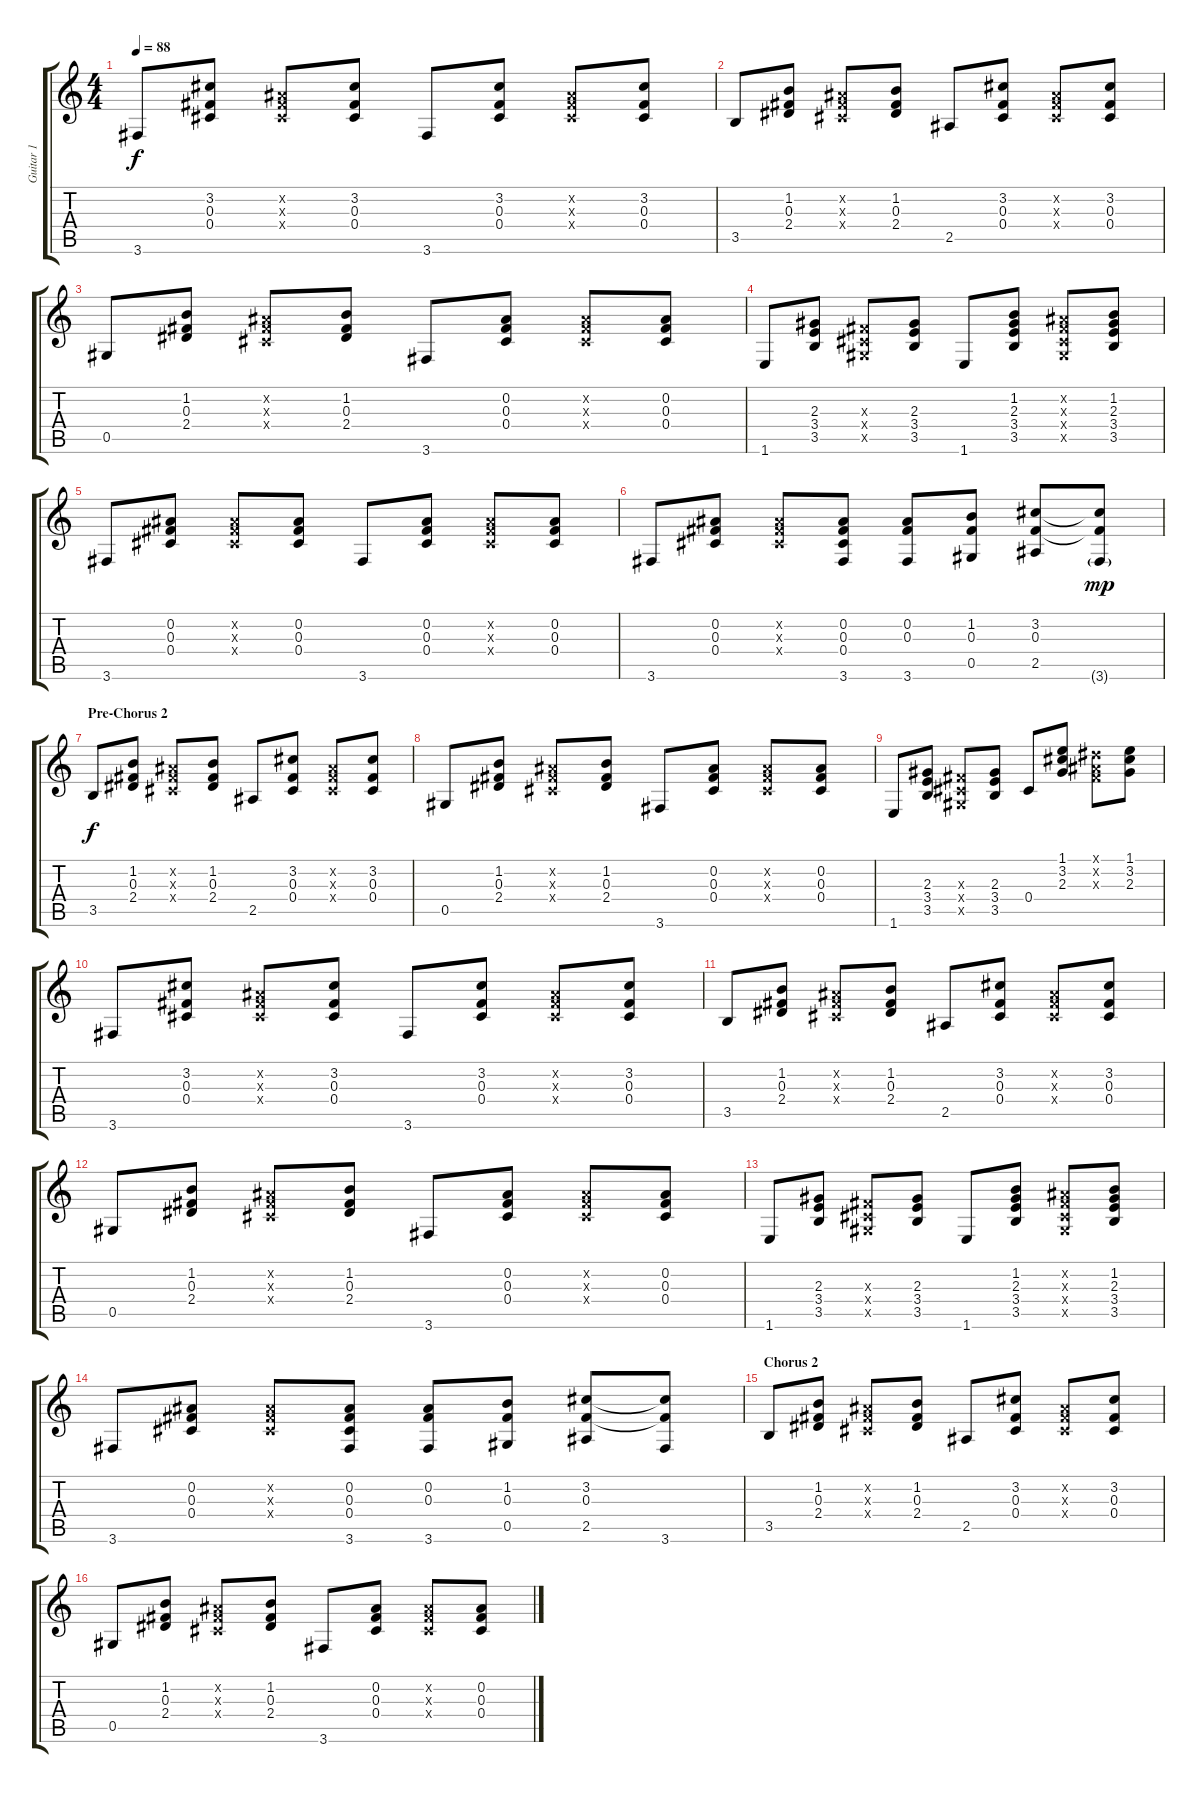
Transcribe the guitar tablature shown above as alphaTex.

\track ("Guitar 1" "Guitar 1") {instrument acousticguitarnylon}
\staff {score tabs}
\tuning (Eb4 Bb3 Gb3 Db3 Ab2 Eb2) {hide}
\ts (4 4)
\tempo 88
\clef g2
\ks c
3.6.8{dy f} (3.2 0.3 0.4).8 (0.2{x} 0.3{x} 0.4{x}).8 (3.2 0.3 0.4).8 3.6.8 (3.2 0.3 0.4).8 (0.2{x} 0.3{x} 0.4{x}).8 (3.2 0.3 0.4).8 |
3.5.8 (1.2 0.3 2.4).8 (0.2{x} 0.3{x} 0.4{x}).8 (1.2 0.3 2.4).8 2.5.8 (3.2 0.3 0.4).8 (0.2{x} 0.3{x} 0.4{x}).8 (3.2 0.3 0.4).8 |
0.5.8 (1.2 0.3 2.4).8 (0.2{x} 0.3{x} 0.4{x}).8 (1.2 0.3 2.4).8 3.6.8 (0.2 0.3 0.4).8 (0.2{x} 0.3{x} 0.4{x}).8 (0.2 0.3 0.4).8 |
1.6.8 (2.3 3.4 3.5).8 (0.3{x} 0.4{x} 0.5{x}).8 (2.3 3.4 3.5).8 1.6.8 (1.2 2.3 3.4 3.5).8 (0.2{x} 0.3{x} 0.4{x} 0.5{x}).8 (1.2 2.3 3.4 3.5).8 |
3.6.8 (0.2 0.3 0.4).8 (0.2{x} 0.3{x} 0.4{x}).8 (0.2 0.3 0.4).8 3.6.8 (0.2 0.3 0.4).8 (0.2{x} 0.3{x} 0.4{x}).8 (0.2 0.3 0.4).8 |
3.6.8 (0.2 0.3 0.4).8 (0.2{x} 0.3{x} 0.4{x}).8 (0.2 0.3 0.4 3.6).8 (0.2 0.3 3.6).8 (1.2 0.3 0.5).8 (3.2 0.3 2.5).8 (3.2{t} 0.3{t} 3.6{g}).8{dy mp} |
\section ("" "Pre-Chorus 2")
3.5.8{dy f} (1.2 0.3 2.4).8 (0.2{x} 0.3{x} 0.4{x}).8 (1.2 0.3 2.4).8 2.5.8 (3.2 0.3 0.4).8 (0.2{x} 0.3{x} 0.4{x}).8 (3.2 0.3 0.4).8 |
0.5.8 (1.2 0.3 2.4).8 (0.2{x} 0.3{x} 0.4{x}).8 (1.2 0.3 2.4).8 3.6.8 (0.2 0.3 0.4).8 (0.2{x} 0.3{x} 0.4{x}).8 (0.2 0.3 0.4).8 |
1.6.8 (2.3 3.4 3.5).8 (0.3{x} 0.4{x} 0.5{x}).8 (2.3 3.4 3.5).8 0.4.8 (1.1 3.2 2.3).8 (0.1{x} 0.2{x} 0.3{x}).8 (1.1 3.2 2.3).8 |
3.6.8 (3.2 0.3 0.4).8 (0.2{x} 0.3{x} 0.4{x}).8 (3.2 0.3 0.4).8 3.6.8 (3.2 0.3 0.4).8 (0.2{x} 0.3{x} 0.4{x}).8 (3.2 0.3 0.4).8 |
3.5.8 (1.2 0.3 2.4).8 (0.2{x} 0.3{x} 0.4{x}).8 (1.2 0.3 2.4).8 2.5.8 (3.2 0.3 0.4).8 (0.2{x} 0.3{x} 0.4{x}).8 (3.2 0.3 0.4).8 |
0.5.8 (1.2 0.3 2.4).8 (0.2{x} 0.3{x} 0.4{x}).8 (1.2 0.3 2.4).8 3.6.8 (0.2 0.3 0.4).8 (0.2{x} 0.3{x} 0.4{x}).8 (0.2 0.3 0.4).8 |
1.6.8 (2.3 3.4 3.5).8 (0.3{x} 0.4{x} 0.5{x}).8 (2.3 3.4 3.5).8 1.6.8 (1.2 2.3 3.4 3.5).8 (0.2{x} 0.3{x} 0.4{x} 0.5{x}).8 (1.2 2.3 3.4 3.5).8 |
3.6.8 (0.2 0.3 0.4).8 (0.2{x} 0.3{x} 0.4{x}).8 (0.2 0.3 0.4 3.6).8 (0.2 0.3 3.6).8 (1.2 0.3 0.5).8 (3.2 0.3 2.5).8 (3.2{t} 0.3{t} 3.6).8 |
\section ("" "Chorus 2")
3.5.8 (1.2 0.3 2.4).8 (0.2{x} 0.3{x} 0.4{x}).8 (1.2 0.3 2.4).8 2.5.8 (3.2 0.3 0.4).8 (0.2{x} 0.3{x} 0.4{x}).8 (3.2 0.3 0.4).8 |
0.5.8 (1.2 0.3 2.4).8 (0.2{x} 0.3{x} 0.4{x}).8 (1.2 0.3 2.4).8 3.6.8 (0.2 0.3 0.4).8 (0.2{x} 0.3{x} 0.4{x}).8 (0.2 0.3 0.4).8
